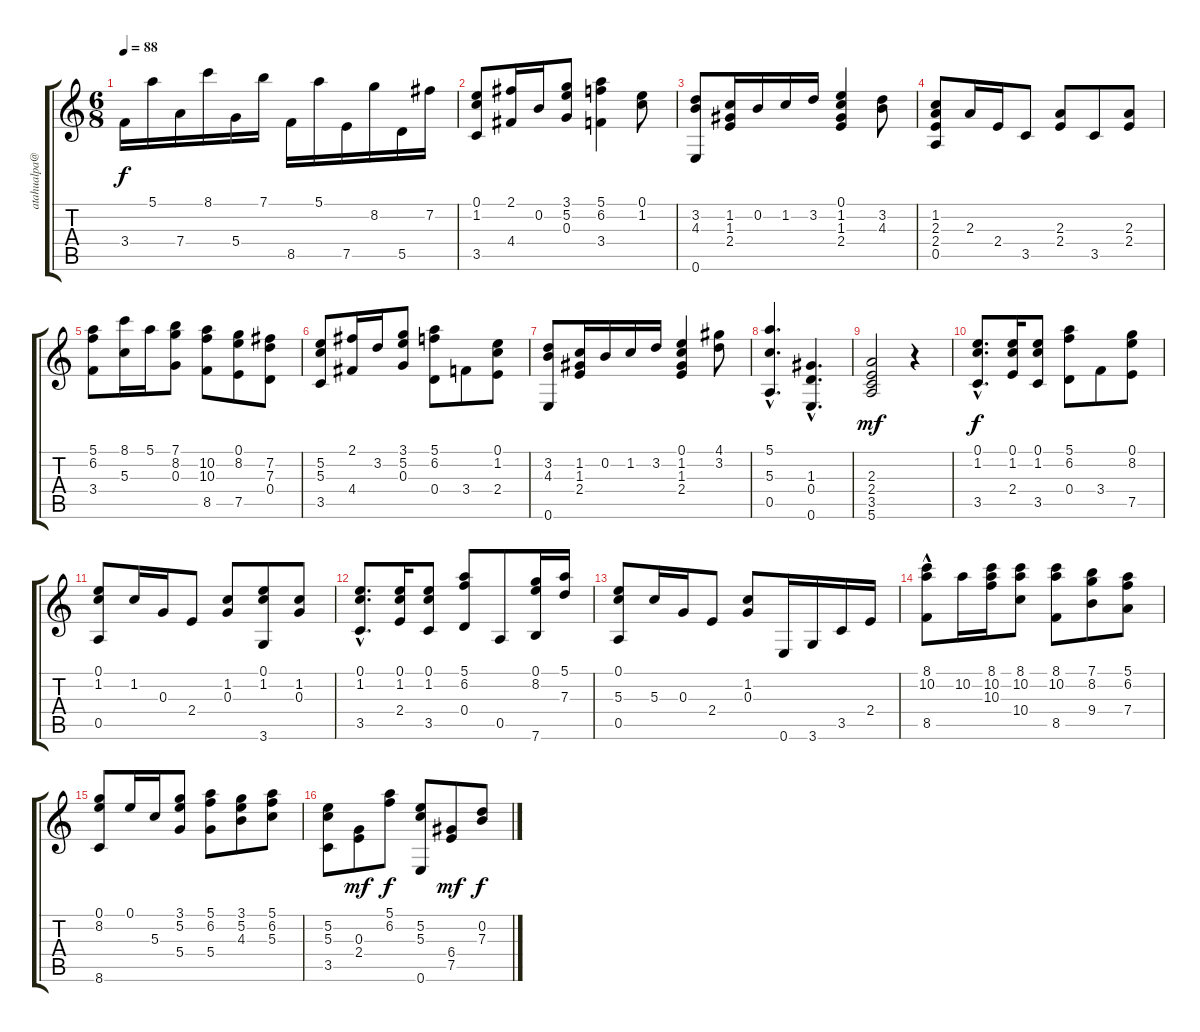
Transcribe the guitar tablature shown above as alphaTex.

\track ("" "atahualpa@") {instrument acousticguitarnylon}
\staff {score tabs}
\tuning (E4 B3 G3 D3 A2 E2) {hide}
\ts (6 8)
\tempo 88
\clef g2
\ks c
3.4.16{dy f instrument acousticguitarnylon} 5.1.16 7.4.16 8.1.16 5.4.16 7.1.16 8.5.16 5.1.16 7.5.16 8.2.16 5.5.16 7.2.16 |
(0.1 1.2 3.5).8 (2.1 4.4).16 0.2.16 (3.1 5.2 0.3).8 (5.1 6.2 3.4).4 (0.1 1.2).8 |
(3.2 4.3 0.6).8 (1.2 1.3 2.4).16 0.2.16 1.2.16 3.2.16 (0.1 1.2 1.3 2.4).4 (3.2 4.3).8 |
(1.2 2.3 2.4 0.5).8 2.3.16 2.4.16 3.5.8 (2.3 2.4).8 3.5.8 (2.3 2.4).8 |
(5.1 6.2 3.4).8 (8.1 5.3).16 5.1.16 (7.1 8.2 0.3).8 (10.2 10.3 8.5).8 (0.1 8.2 7.5).8 (7.2 7.3 0.4).8 |
(5.2 5.3 3.5).8 (2.1 4.4).16 3.2.16 (3.1 5.2 0.3).8 (5.1 6.2 0.4).8 3.4.8 (0.1 1.2 2.4).8 |
(3.2 4.3 0.6).8 (1.2 1.3 2.4).16 0.2.16 1.2.16 3.2.16 (0.1 1.2 1.3 2.4).4 (4.1 3.2).8 |
(5.1{hac} 5.3{hac} 0.5{hac}).4{d} (1.3{hac} 0.4{hac} 0.6{hac}).4{d} |
(2.3 2.4 3.5 5.6).2{dy mf} r.4 |
(0.1{hac} 1.2{hac} 3.5{hac}).8{d dy f} (0.1 1.2 2.4).16 (0.1 1.2 3.5).8 (5.1 6.2 0.4).8 3.4.8 (0.1 8.2 7.5).8 |
(0.1 1.2 0.5).8 1.2.16 0.3.16 2.4.8 (1.2 0.3).8 (0.1 1.2 3.6).8 (1.2 0.3).8 |
(0.1{hac} 1.2{hac} 3.5{hac}).8{d} (0.1 1.2 2.4).16 (0.1 1.2 3.5).8 (5.1 6.2 0.4).8 0.5.8 (0.1 8.2 7.6).16 (5.1 7.3).16 |
(0.1 5.3 0.5).8 5.3.16 0.3.16 2.4.8 (1.2 0.3).8 0.6.16 3.6.16 3.5.16 2.4.16 |
(8.1{hac} 10.2 8.5).8 10.2.16 (8.1 10.2 10.3).16 (8.1 10.2 10.4).8 (8.1 10.2 8.5).8 (7.1 8.2 9.4).8 (5.1 6.2 7.4).8 |
(0.1 8.2 8.6).8 0.1.16 5.3.16 (3.1 5.2 5.4).8 (5.1 6.2 5.4).8 (3.1 5.2 4.3).8 (5.1 6.2 5.3).8 |
(5.2 5.3 3.5).8 (0.3 2.4).8{dy mf} (5.1 6.2).8{dy f} (5.2 5.3 0.6).8 (6.4 7.5).8{dy mf} (0.2 7.3).8{dy f}
